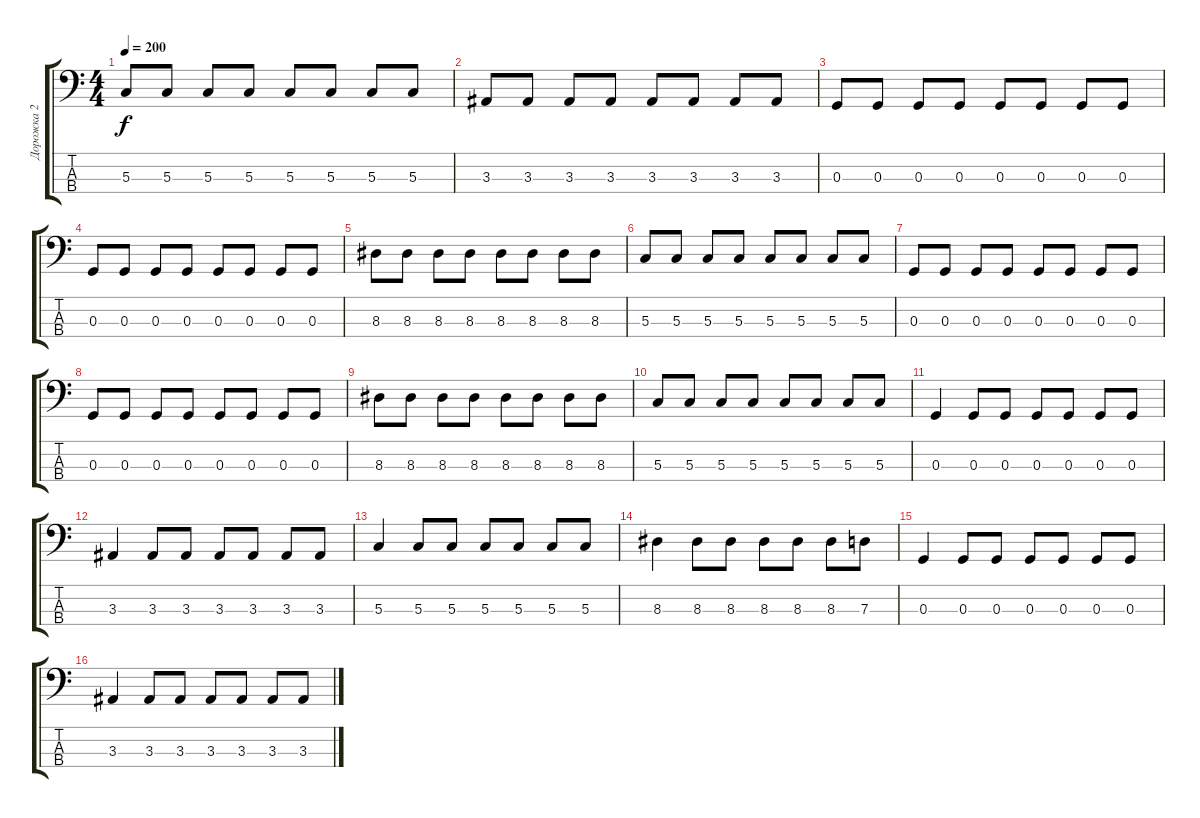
\track ("Дорожка 2" "Дорожка 2") {instrument electricbassfinger}
\staff {score tabs}
\tuning (F2 C2 G1 D1) {hide}
\ts (4 4)
\tempo 200
\clef f4
\ks c
5.3.8{dy f} 5.3.8 5.3.8 5.3.8 5.3.8 5.3.8 5.3.8 5.3.8 |
3.3.8 3.3.8 3.3.8 3.3.8 3.3.8 3.3.8 3.3.8 3.3.8 |
0.3.8 0.3.8 0.3.8 0.3.8 0.3.8 0.3.8 0.3.8 0.3.8 |
0.3.8 0.3.8 0.3.8 0.3.8 0.3.8 0.3.8 0.3.8 0.3.8 |
8.3.8 8.3.8 8.3.8 8.3.8 8.3.8 8.3.8 8.3.8 8.3.8 |
5.3.8 5.3.8 5.3.8 5.3.8 5.3.8 5.3.8 5.3.8 5.3.8 |
0.3.8 0.3.8 0.3.8 0.3.8 0.3.8 0.3.8 0.3.8 0.3.8 |
0.3.8 0.3.8 0.3.8 0.3.8 0.3.8 0.3.8 0.3.8 0.3.8 |
8.3.8 8.3.8 8.3.8 8.3.8 8.3.8 8.3.8 8.3.8 8.3.8 |
5.3.8 5.3.8 5.3.8 5.3.8 5.3.8 5.3.8 5.3.8 5.3.8 |
0.3.4 0.3.8 0.3.8 0.3.8 0.3.8 0.3.8 0.3.8 |
3.3.4 3.3.8 3.3.8 3.3.8 3.3.8 3.3.8 3.3.8 |
5.3.4 5.3.8 5.3.8 5.3.8 5.3.8 5.3.8 5.3.8 |
8.3.4 8.3.8 8.3.8 8.3.8 8.3.8 8.3.8 7.3.8 |
0.3.4 0.3.8 0.3.8 0.3.8 0.3.8 0.3.8 0.3.8 |
3.3.4 3.3.8 3.3.8 3.3.8 3.3.8 3.3.8 3.3.8
